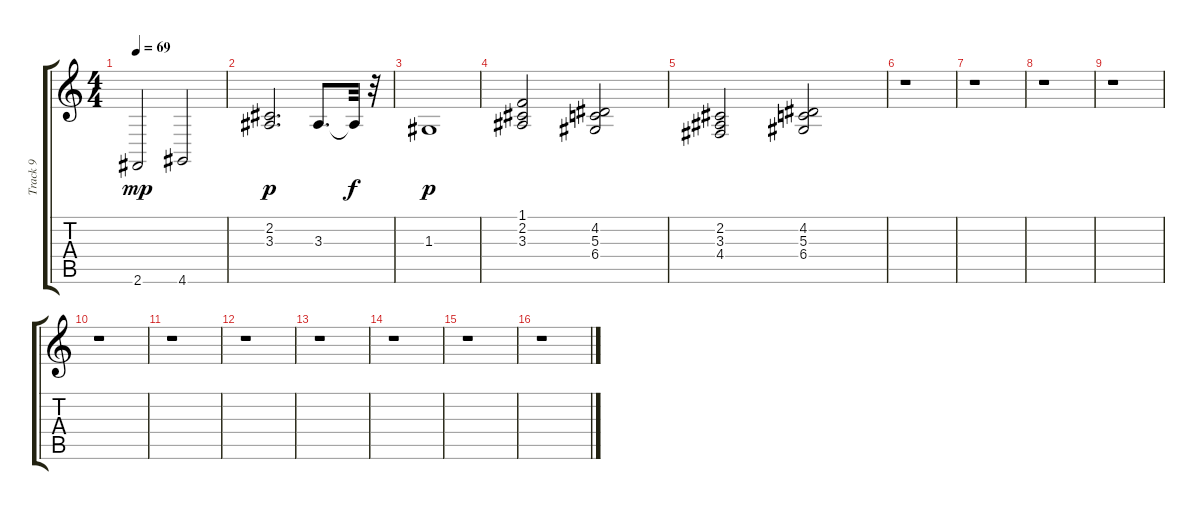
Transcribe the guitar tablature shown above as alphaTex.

\track ("Track 9" "Track 9") {instrument stringensemble1}
\staff {score tabs}
\tuning (E4 B3 G3 D3 A2 E2) {hide}
\ts (4 4)
\tempo 69
\clef g2
\ks c
2.6.2{dy mp} 4.6.2 |
(2.2 3.3).2{d dy p} 3.3.8{d} 3.3{t}.32{dy f} r.32 |
1.3.1{dy p} |
(1.1 2.2 3.3).2 (4.2 5.3 6.4).2 |
(2.2 3.3 4.4).2 (4.2 5.3 6.4).2 |
r.1 |
r.1 |
r.1 |
r.1 |
r.1 |
r.1 |
r.1 |
r.1 |
r.1 |
r.1 |
r.1
